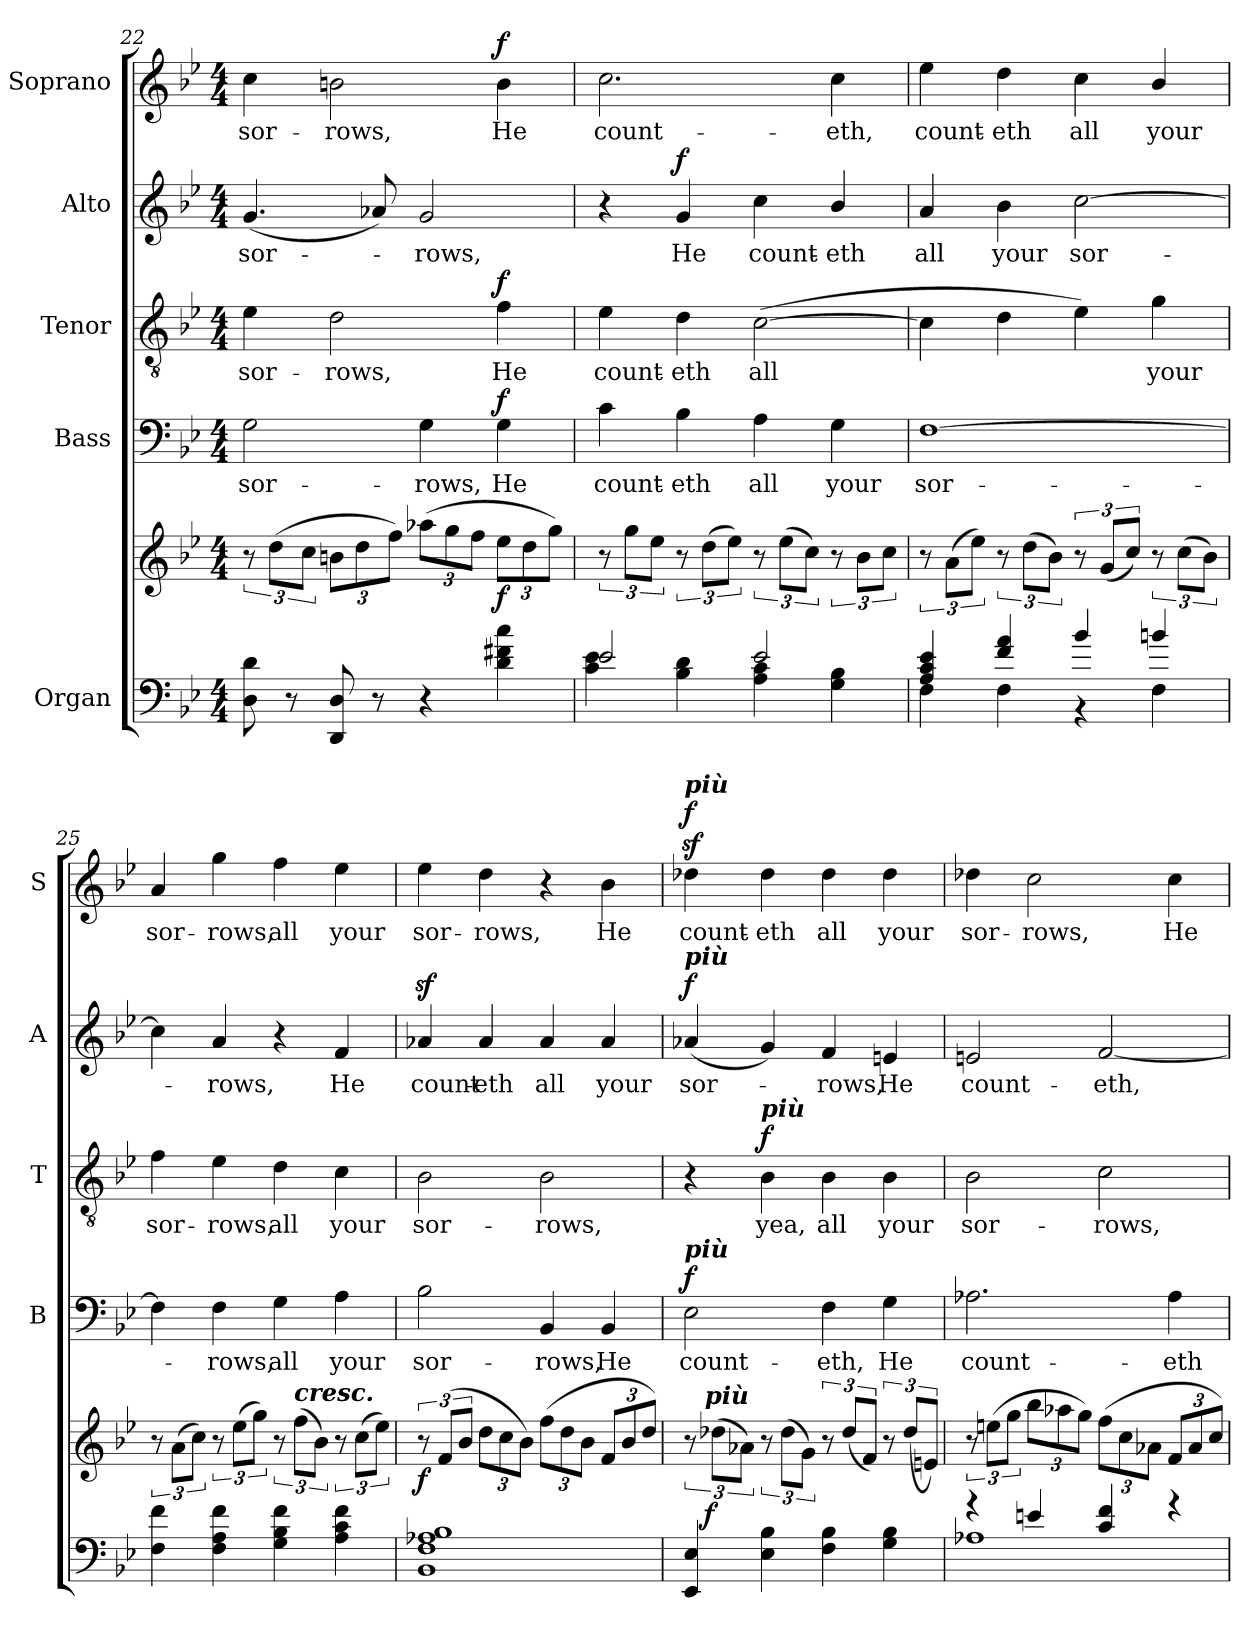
**kern	**kern	**dynam	**kern	**text	**dynam	**kern	**text	**dynam	**kern	**text	**dynam	**kern	**text	**dynam
*part5	*part5	*part5	*part4	*part4	*part4	*part3	*part3	*part3	*part2	*part2	*part2	*part1	*part1	*part1
*staff6	*staff5	*staff5/6	*staff4	*staff4	*staff4	*staff3	*staff3	*staff3	*staff2	*staff2	*staff2	*staff1	*staff1	*staff1
*I"Organ	*	*	*I"Bass	*	*	*I"Tenor	*	*	*I"Alto	*	*	*I"Soprano	*	*
*	*	*	*I'B	*	*	*I'T	*	*	*I'A	*	*	*I'S	*	*
*clefF4	*clefG2	*	*clefF4	*	*	*clefGv2	*	*	*clefG2	*	*	*clefG2	*	*
*k[b-e-]	*k[b-e-]	*	*k[b-e-]	*	*	*k[b-e-]	*	*	*k[b-e-]	*	*	*k[b-e-]	*	*
*B-:	*B-:	*	*B-:	*	*	*B-:	*	*	*B-:	*	*	*B-:	*	*
*M4/4	*M4/4	*	*M4/4	*	*	*M4/4	*	*	*M4/4	*	*	*M4/4	*	*
=22	=22	=22	=22	=22	=22	=22	=22	=22	=22	=22	=22	=22	=22	=22
*	*^	*	*	*	*	*	*	*	*	*	*	*	*	*
!	!	!	!	!	!LO:LY:b	!	!	!LO:LY:b	!	!	!LO:LY:b	!	!	!LO:LY:b	!
8D\ 8d\	12r	4ryy	.	2G\	sor-	.	4e-\	sor-	.	(<4.g/	sor-	.	4cc\	sor-	.
.	(>12dd\L	.	.	.	.	.	.	.	.	.	.	.	.	.	.
8r	.	.	.	.	.	.	.	.	.	.	.	.	.	.	.
.	12cc\J	.	.	.	.	.	.	.	.	.	.	.	.	.	.
*	*Xbrackettup	*	*	*	*	*	*	*	*	*	*	*	*	*	*
!	!	!	!	!	!	!	!	!LO:LY:b	!	!	!	!	!	!LO:LY:b	!
8DD/ 8D/	12bn\L	2.ryy	.	.	.	.	2d\	-rows,	.	.	.	.	2bn\	-rows,	.
.	12dd\	.	.	.	.	.	.	.	.	.	.	.	.	.	.
8r	.	.	.	.	.	.	.	.	.	8a-X/)	.	.	.	.	.
.	12ff\J)	.	.	.	.	.	.	.	.	.	.	.	.	.	.
!	!	!	!	!	!LO:LY:b	!	!	!	!	!	!LO:LY:b	!	!	!	!
4r	(>12aa-X\L	.	.	4G\	-rows,	.	.	.	.	2g/	rows,	.	.	.	.
.	12gg\	.	.	.	.	.	.	.	.	.	.	.	.	.	.
.	12ff\J	.	.	.	.	.	.	.	.	.	.	.	.	.	.
!	!	!	!LO:DY:b	!	!LO:LY:b	!LO:DY:b	!	!LO:LY:b	!LO:DY:b	!	!	!	!	!LO:LY:b	!LO:DY:b
(>4d\ 4f#X\ 4cc\	12ee-\L	.	f	4G\	He	f	4f\	He	f	.	.	.	4b\	He	f
.	12dd\	.	.	.	.	.	.	.	.	.	.	.	.	.	.
.	12gg\J)	.	.	.	.	.	.	.	.	.	.	.	.	.	.
*	*v	*v	*	*	*	*	*	*	*	*	*	*	*	*	*
!!LO:PB:g=z
=23	=23	=23	=23	=23	=23	=23	=23	=23	=23	=23	=23	=23	=23	=23
*^	*	*	*	*	*	*	*	*	*	*	*	*	*	*
*	*	*brackettup	*	*	*	*	*	*	*	*	*	*	*	*	*
!	!	!	!	!	!LO:LY:b	!	!	!LO:LY:b	!	!	!	!	!	!LO:LY:b	!
2e-/	4c\ 4e-\	12r	.	4c\	count-	.	4e-\	count-	.	4r	.	.	2.cc\	count-	.
.	.	12gg\L	.	.	.	.	.	.	.	.	.	.	.	.	.
.	.	12ee-\J)	.	.	.	.	.	.	.	.	.	.	.	.	.
!	!	!	!	!	!LO:LY:b	!	!	!LO:LY:b	!	!	!LO:LY:b	!LO:DY:b	!	!	!
.	4B-i\ 4d\	12r	.	4B-\	-eth	.	4d\	-eth	.	4g/	He	f	.	.	.
.	.	(>12dd\L	.	.	.	.	.	.	.	.	.	.	.	.	.
.	.	12ee-\J)	.	.	.	.	.	.	.	.	.	.	.	.	.
!	!	!	!	!	!LO:LY:b	!	!	!LO:LY:b	!	!	!LO:LY:b	!	!	!	!
2e-/	4A\ 4c\	12r	.	4A\	all	.	(>[2c\	all	.	4cc\	count-	.	.	.	.
.	.	(>12ee-\L	.	.	.	.	.	.	.	.	.	.	.	.	.
.	.	12cc\J)	.	.	.	.	.	.	.	.	.	.	.	.	.
!	!	!	!	!	!LO:LY:b	!	!	!	!	!	!LO:LY:b	!	!	!LO:LY:b	!
.	4G\ 4B-\	12r	.	4G\	your	.	.	.	.	4b-/	-eth	.	4cc\	-eth,	.
.	.	12b-\L	.	.	.	.	.	.	.	.	.	.	.	.	.
.	.	12cc\J	.	.	.	.	.	.	.	.	.	.	.	.	.
=24	=24	=24	=24	=24	=24	=24	=24	=24	=24	=24	=24	=24	=24	=24	=24
!	!	!	!	!	!LO:LY:b	!	!	!	!	!	!LO:LY:b	!	!	!LO:LY:b	!
4A/ 4c/ 4e-/	4F\	12r	.	[1F	sor-	.	4c\]	.	.	4a/	all	.	4ee-\	count-	.
.	.	(>12a\L	.	.	.	.	.	.	.	.	.	.	.	.	.
.	.	12ee-\J)	.	.	.	.	.	.	.	.	.	.	.	.	.
!	!	!	!	!	!	!	!	!	!	!	!LO:LY:b	!	!	!LO:LY:b	!
4f/ 4a/	4F\	12r	.	.	.	.	4d\	.	.	4b-\	your	.	4dd\	-eth	.
.	.	(>12dd\L	.	.	.	.	.	.	.	.	.	.	.	.	.
.	.	12b-\J)	.	.	.	.	.	.	.	.	.	.	.	.	.
!	!	!	!	!	!	!	!	!	!	!	!LO:LY:b	!	!	!LO:LY:b	!
4b-/	4r	12r	.	.	.	.	4e-\)	.	.	[2cc\	sor-	.	4cc\	all	.
.	.	(<12g/L	.	.	.	.	.	.	.	.	.	.	.	.	.
.	.	12cc/J)	.	.	.	.	.	.	.	.	.	.	.	.	.
!	!	!	!	!	!	!	!	!LO:LY:b	!	!	!	!	!	!LO:LY:b	!
4bn/	4F\	12r	.	.	.	.	4g\	your	.	.	.	.	4b-/	your	.
.	.	(>12cc\L	.	.	.	.	.	.	.	.	.	.	.	.	.
.	.	12b-\J)	.	.	.	.	.	.	.	.	.	.	.	.	.
=25	=25	=25	=25	=25	=25	=25	=25	=25	=25	=25	=25	=25	=25	=25	=25
!	!	!	!	!	!	!	!	!LO:LY:b	!	!	!	!	!	!LO:LY:b	!
4F\ 4f\	2ryy	12r	.	4F\]	.	.	4f\	sor-	.	4cc\]	.	.	4a/	sor-	.
.	.	(>12a\L	.	.	.	.	.	.	.	.	.	.	.	.	.
.	.	12cc\J)	.	.	.	.	.	.	.	.	.	.	.	.	.
!	!	!	!	!	!LO:LY:b	!	!	!LO:LY:b	!	!	!LO:LY:b	!	!	!LO:LY:b	!
4F\ 4A\ 4f\	.	12r	.	4F\	rows,	.	4e-\	-rows,	.	4a/	rows,	.	4gg\	-rows,	.
.	.	(>12ee-\L	.	.	.	.	.	.	.	.	.	.	.	.	.
.	.	12gg\J)	.	.	.	.	.	.	.	.	.	.	.	.	.
!	!	!	!	!	!LO:LY:b	!	!	!LO:LY:b	!	!	!	!	!	!LO:LY:b	!
4G\ 4B-\ 4f\	2ryy	12r	.	4G\	all	.	4d\	all	.	4r	.	.	4ff\	all	.
!	!	!LO:TX:a:Bi:t=cresc.	!	!	!	!	!	!	!	!	!	!	!	!	!
.	.	(>12ff\L	.	.	.	.	.	.	.	.	.	.	.	.	.
.	.	12b-\J)	.	.	.	.	.	.	.	.	.	.	.	.	.
!	!	!	!	!	!LO:LY:b	!	!	!LO:LY:b	!	!	!LO:LY:b	!	!	!LO:LY:b	!
4A\ 4c\ 4f\	.	12r	.	4A\	your	.	4c\	your	.	4f/	He	.	4ee-\	your	.
.	.	(>12cc\L	.	.	.	.	.	.	.	.	.	.	.	.	.
.	.	12ee-\J)	.	.	.	.	.	.	.	.	.	.	.	.	.
=26	=26	=26	=26	=26	=26	=26	=26	=26	=26	=26	=26	=26	=26	=26	=26
!	!	!	!LO:DY:b	!	!LO:LY:b	!	!	!LO:LY:b	!	!	!LO:LY:b	!	!	!LO:LY:b	!
1F 1A-X 1B-	1BB-	12r	f	2B-\	sor-	.	2B-\	sor-	.	4a-Xz</	count-	.	4ee-\	sor-	.
.	.	(<12f/L	.	.	.	.	.	.	.	.	.	.	.	.	.
.	.	12b-/J	.	.	.	.	.	.	.	.	.	.	.	.	.
*	*	*Xbrackettup	*	*	*	*	*	*	*	*	*	*	*	*	*
!	!	!	!	!	!	!	!	!	!	!	!LO:LY:b	!	!	!LO:LY:b	!
.	.	12dd\L	.	.	.	.	.	.	.	4a-/	-eth	.	4dd\	-rows,	.
.	.	12cc\	.	.	.	.	.	.	.	.	.	.	.	.	.
.	.	12b-\J)	.	.	.	.	.	.	.	.	.	.	.	.	.
!	!	!	!	!	!LO:LY:b	!	!	!LO:LY:b	!	!	!LO:LY:b	!	!	!	!
.	.	(>12ff\L	.	4BB-/	-rows,	.	2B-\	-rows,	.	4a-/	all	.	4r	.	.
.	.	12dd\	.	.	.	.	.	.	.	.	.	.	.	.	.
.	.	12b-\J	.	.	.	.	.	.	.	.	.	.	.	.	.
!	!	!	!	!	!LO:LY:b	!	!	!	!	!	!LO:LY:b	!	!	!LO:LY:b	!
.	.	12f/L	.	4BB-/	He	.	.	.	.	4a-/	your	.	4b-\	He	.
.	.	12b-/	.	.	.	.	.	.	.	.	.	.	.	.	.
.	.	12dd/J)	.	.	.	.	.	.	.	.	.	.	.	.	.
!!LO:LB:g=z
=27	=27	=27	=27	=27	=27	=27	=27	=27	=27	=27	=27	=27	=27	=27	=27
*	*	*brackettup	*	*	*	*	*	*	*	*	*	*	*	*	*
!	!	!	!	!	!	!	!	!	!	!	!	!	!LO:TX:a:Bi:t=più	!	!
!	!	!	!	!	!	!	!	!	!	!LO:TX:a:Bi:t=più	!	!	!	!	!
!	!	!	!	!LO:TX:a:Bi:t=più	!	!	!	!	!	!	!	!	!	!	!
!	!	!	!	!	!LO:LY:b	!LO:DY:b	!	!	!	!	!LO:LY:b	!LO:DY:b	!	!LO:LY:b	!LO:DY:b
4EE-/ 4E-/	2ryy	12r	.	2E-\	count-	f	4r	.	.	(<4a-X/	sor-	f	4dd-Xz<\	count-	f
!	!	!LO:TX:a:Bi:t=più	!	!	!	!	!	!	!	!	!	!	!	!	!
!	!	!	!LO:DY:b	!	!	!	!	!	!	!	!	!	!	!	!
.	.	(>12dd-X\L	f	.	.	.	.	.	.	.	.	.	.	.	.
.	.	12a-X\J)	.	.	.	.	.	.	.	.	.	.	.	.	.
!	!	!	!	!	!	!	!LO:TX:a:Bi:t=più	!	!	!	!	!	!	!	!
!	!	!	!	!	!	!	!	!LO:LY:b	!LO:DY:b	!	!	!	!	!LO:LY:b	!
4E-\ 4B-\	.	12r	.	.	.	.	4B-\	yea,	f	4g/)	.	.	4dd-\	-eth	.
.	.	(>12dd-\L	.	.	.	.	.	.	.	.	.	.	.	.	.
.	.	12g\J)	.	.	.	.	.	.	.	.	.	.	.	.	.
!	!	!	!	!	!LO:LY:b	!	!	!LO:LY:b	!	!	!LO:LY:b	!	!	!LO:LY:b	!
4F\ 4B-\	2ryy	12r	.	4F\	-eth,	.	4B-\	all	.	4f/	rows,	.	4dd-\	all	.
.	.	(<12dd-/L	.	.	.	.	.	.	.	.	.	.	.	.	.
.	.	12f/J)	.	.	.	.	.	.	.	.	.	.	.	.	.
!	!	!	!	!	!LO:LY:b	!	!	!LO:LY:b	!	!	!LO:LY:b	!	!	!LO:LY:b	!
4G\ 4B-\	.	12r	.	4G\	He	.	4B-\	your	.	4en/	He	.	4dd-\	your	.
.	.	(<12dd-/L	.	.	.	.	.	.	.	.	.	.	.	.	.
.	.	12en/J)	.	.	.	.	.	.	.	.	.	.	.	.	.
=28	=28	=28	=28	=28	=28	=28	=28	=28	=28	=28	=28	=28	=28	=28	=28
!	!	!	!	!	!LO:LY:b	!	!	!LO:LY:b	!	!	!LO:LY:b	!	!	!LO:LY:b	!
4r	1A-X	12r	.	2.A-X\	count-	.	2B-\	sor-	.	2en/	count-	.	4dd-X\	sor-	.
.	.	(>12een\L	.	.	.	.	.	.	.	.	.	.	.	.	.
.	.	12gg\J	.	.	.	.	.	.	.	.	.	.	.	.	.
*	*	*Xbrackettup	*	*	*	*	*	*	*	*	*	*	*	*	*
!	!	!	!	!	!	!	!	!	!	!	!	!	!	!LO:LY:b	!
4en/	.	12bb-\L	.	.	.	.	.	.	.	.	.	.	2cc\	-rows,	.
.	.	12aa-X\	.	.	.	.	.	.	.	.	.	.	.	.	.
.	.	12gg\J)	.	.	.	.	.	.	.	.	.	.	.	.	.
!	!	!	!	!	!	!	!	!LO:LY:b	!	!	!LO:LY:b	!	!	!	!
4c/ 4f/	.	(>12ff\L	.	.	.	.	2c\	-rows,	.	[2f/	-eth,	.	.	.	.
.	.	12cc\	.	.	.	.	.	.	.	.	.	.	.	.	.
.	.	12a-X\J	.	.	.	.	.	.	.	.	.	.	.	.	.
!	!	!	!	!	!LO:LY:b	!	!	!	!	!	!	!	!	!LO:LY:b	!
4r	.	12f/L	.	4A-\	-eth	.	.	.	.	.	.	.	4cc\	He	.
.	.	12a-/	.	.	.	.	.	.	.	.	.	.	.	.	.
.	.	12cc/J)	.	.	.	.	.	.	.	.	.	.	.	.	.
*v	*v	*	*	*	*	*	*	*	*	*	*	*	*	*	*
=	=	=	=	=	=	=	=	=	=	=	=	=	=	=
*-	*-	*-	*-	*-	*-	*-	*-	*-	*-	*-	*-	*-	*-	*-
